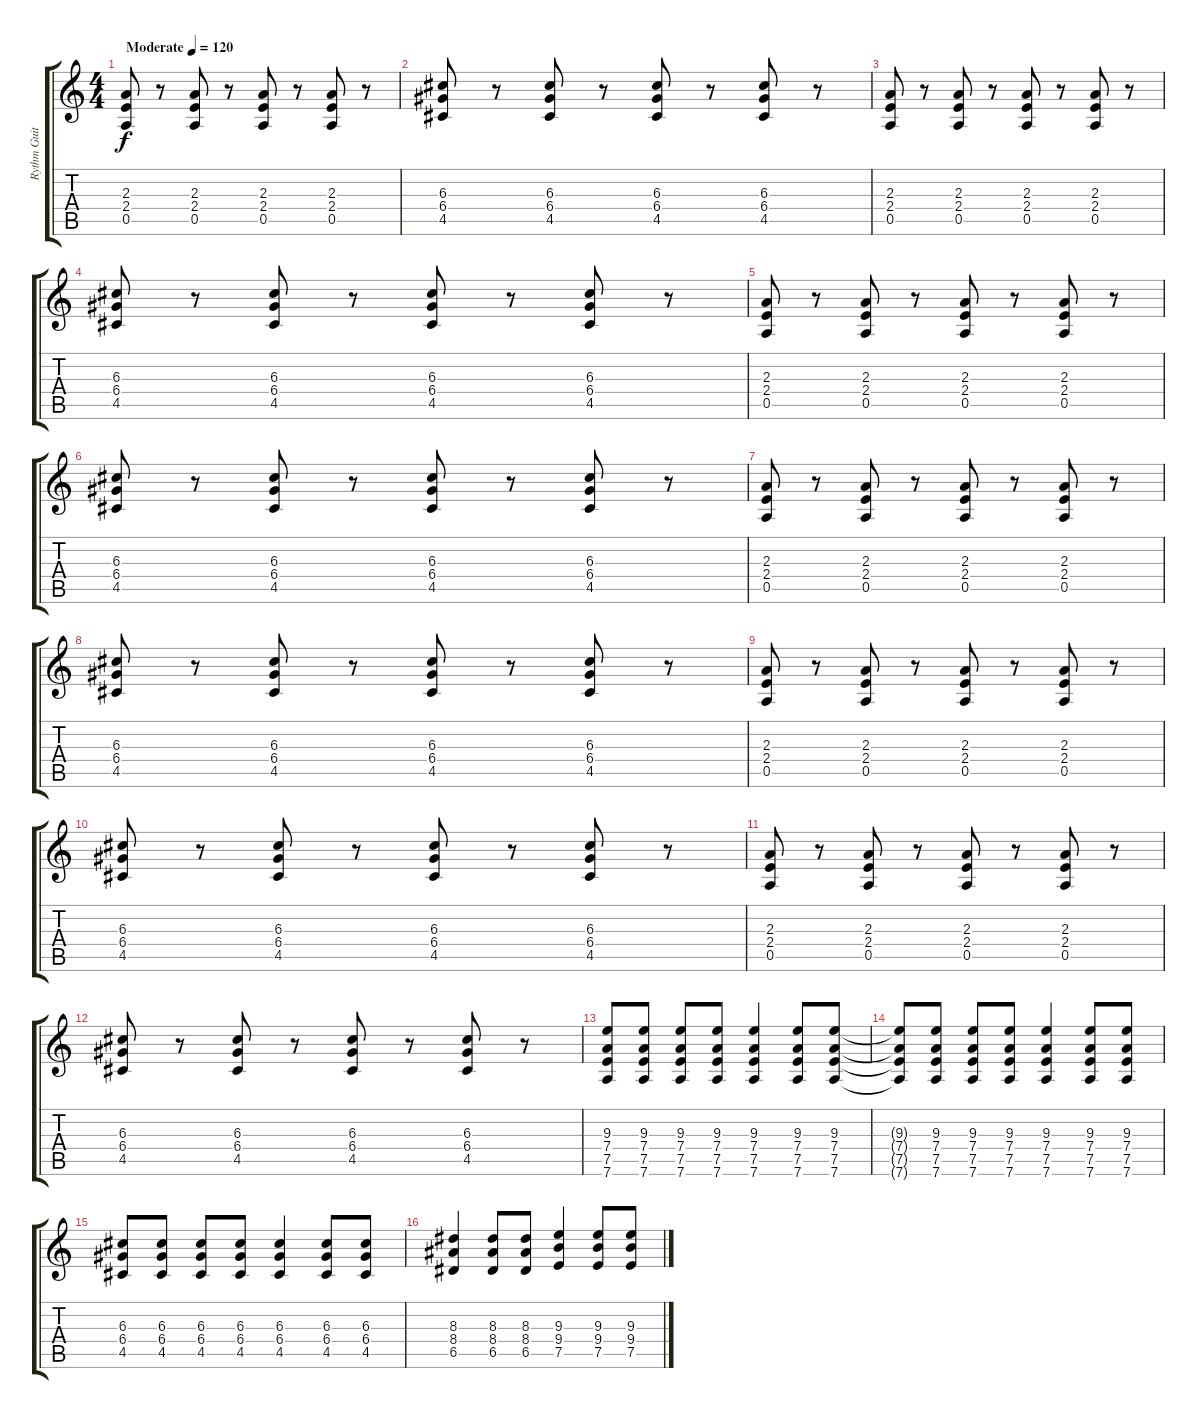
\track ("Rythm Guitar" "Rythm Guit") {instrument overdrivenguitar}
\staff {score tabs}
\tuning (E4 B3 G3 D3 A2 D2) {hide}
\ts (4 4)
\tempo (120 "Moderate")
\clef g2
\ks c
(2.3 2.4 0.5).8{dy f instrument overdrivenguitar} r.8 (2.3 2.4 0.5).8 r.8 (2.3 2.4 0.5).8 r.8 (2.3 2.4 0.5).8 r.8 |
(6.3 6.4 4.5).8 r.8 (6.3 6.4 4.5).8 r.8 (6.3 6.4 4.5).8 r.8 (6.3 6.4 4.5).8 r.8 |
(2.3 2.4 0.5).8 r.8 (2.3 2.4 0.5).8 r.8 (2.3 2.4 0.5).8 r.8 (2.3 2.4 0.5).8 r.8 |
(6.3 6.4 4.5).8 r.8 (6.3 6.4 4.5).8 r.8 (6.3 6.4 4.5).8 r.8 (6.3 6.4 4.5).8 r.8 |
(2.3 2.4 0.5).8 r.8 (2.3 2.4 0.5).8 r.8 (2.3 2.4 0.5).8 r.8 (2.3 2.4 0.5).8 r.8 |
(6.3 6.4 4.5).8 r.8 (6.3 6.4 4.5).8 r.8 (6.3 6.4 4.5).8 r.8 (6.3 6.4 4.5).8 r.8 |
(2.3 2.4 0.5).8 r.8 (2.3 2.4 0.5).8 r.8 (2.3 2.4 0.5).8 r.8 (2.3 2.4 0.5).8 r.8 |
(6.3 6.4 4.5).8 r.8 (6.3 6.4 4.5).8 r.8 (6.3 6.4 4.5).8 r.8 (6.3 6.4 4.5).8 r.8 |
(2.3 2.4 0.5).8 r.8 (2.3 2.4 0.5).8 r.8 (2.3 2.4 0.5).8 r.8 (2.3 2.4 0.5).8 r.8 |
(6.3 6.4 4.5).8 r.8 (6.3 6.4 4.5).8 r.8 (6.3 6.4 4.5).8 r.8 (6.3 6.4 4.5).8 r.8 |
(2.3 2.4 0.5).8 r.8 (2.3 2.4 0.5).8 r.8 (2.3 2.4 0.5).8 r.8 (2.3 2.4 0.5).8 r.8 |
(6.3 6.4 4.5).8 r.8 (6.3 6.4 4.5).8 r.8 (6.3 6.4 4.5).8 r.8 (6.3 6.4 4.5).8 r.8 |
(9.3 7.4 7.5 7.6).8 (9.3 7.4 7.5 7.6).8 (9.3 7.4 7.5 7.6).8 (9.3 7.4 7.5 7.6).8 (9.3 7.4 7.5 7.6).4 (9.3 7.4 7.5 7.6).8 (9.3 7.4 7.5 7.6).8 |
(9.3{t} 7.4{t} 7.5{t} 7.6{t}).8 (9.3 7.4 7.5 7.6).8 (9.3 7.4 7.5 7.6).8 (9.3 7.4 7.5 7.6).8 (9.3 7.4 7.5 7.6).4 (9.3 7.4 7.5 7.6).8 (9.3 7.4 7.5 7.6).8 |
(6.3 6.4 4.5).8 (6.3 6.4 4.5).8 (6.3 6.4 4.5).8 (6.3 6.4 4.5).8 (6.3 6.4 4.5).4 (6.3 6.4 4.5).8 (6.3 6.4 4.5).8 |
(8.3 8.4 6.5).4 (8.3 8.4 6.5).8 (8.3 8.4 6.5).8 (9.3 9.4 7.5).4 (9.3 9.4 7.5).8 (9.3 9.4 7.5).8
